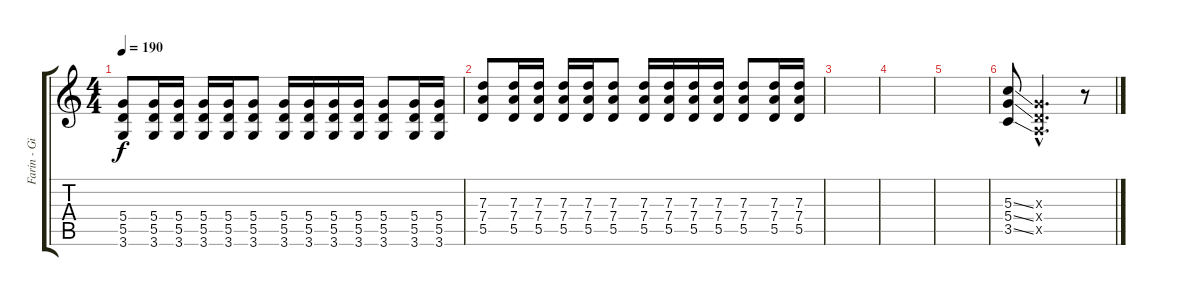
\track ("Farin - Gitarre 2" "Farin - Gi") {instrument distortionguitar}
\staff {score tabs}
\tuning (E4 B3 G3 D3 A2 E2) {hide}
\ts (4 4)
\tempo 190
\clef g2
\ks c
(5.4 5.5 3.6).8{dy f} (5.4 5.5 3.6).16 (5.4 5.5 3.6).16 (5.4 5.5 3.6).16 (5.4 5.5 3.6).16 (5.4 5.5 3.6).8 (5.4 5.5 3.6).16 (5.4 5.5 3.6).16 (5.4 5.5 3.6).16 (5.4 5.5 3.6).16 (5.4 5.5 3.6).8 (5.4 5.5 3.6).16 (5.4 5.5 3.6).16 |
(7.3 7.4 5.5).8 (7.3 7.4 5.5).16 (7.3 7.4 5.5).16 (7.3 7.4 5.5).16 (7.3 7.4 5.5).16 (7.3 7.4 5.5).8 (7.3 7.4 5.5).16 (7.3 7.4 5.5).16 (7.3 7.4 5.5).16 (7.3 7.4 5.5).16 (7.3 7.4 5.5).8 (7.3 7.4 5.5).16 (7.3 7.4 5.5).16 |
|
|
|
(5.3{ss} 5.4{ss} 3.5{ss}).8{instrument guitarharmonics} (0.3{hac x} 0.4{hac x} 0.5{hac x}).2{d} r.8
